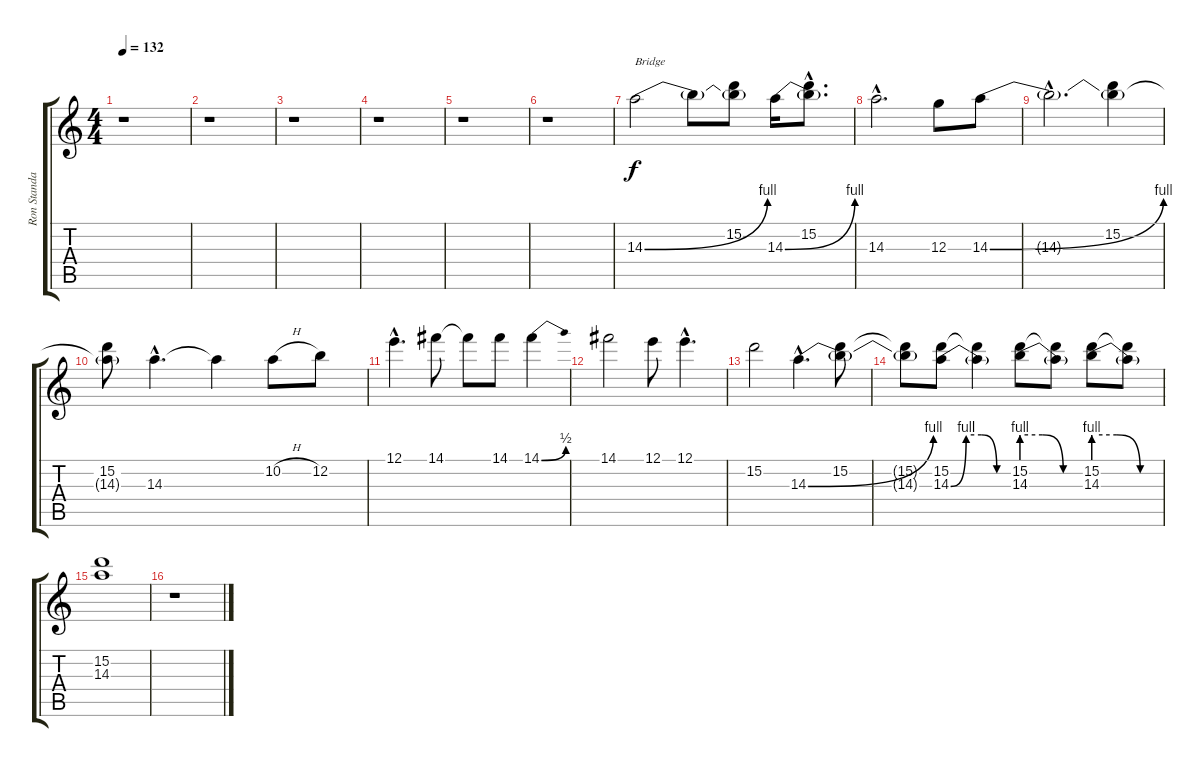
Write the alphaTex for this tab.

\track ("Ron Standard Tuning" "Ron Standa") {instrument distortionguitar}
\staff {score tabs}
\tuning (E4 B3 G3 D3 A2 E2) {hide}
\ts (4 4)
\tempo 132
\clef g2
\ks c
r.1{dy f} |
r.1 |
r.1 |
r.1 |
r.1 |
r.1 |
14.3{be (bend 0 0 60 4)}.2{txt "Bridge"} 14.3{t}.8 (15.2 14.3{t}).8 14.3{be (bend 0 0 60 4)}.16 (15.2{hac} 14.3{hac t}).8{d} |
14.3{hac}.2{d} 12.3.8 14.3{be (bend 0 0 60 4)}.8 |
14.3{hac t}.2{d} (15.2 14.3{t}).4 |
(15.2 14.3{t}).8 14.3{hac}.4{d} 14.3{t}.4 10.2{h}.8 12.2.8 |
12.1{hac}.4{d} 14.1.8 14.1{t}.8 14.1.8 14.1{be (bend 0 0 60 2)}.4 |
14.1.2 12.1.8 12.1{hac}.4{d} |
15.2.2 14.3{be (bend 0 0 60 4) hac}.4{d} (15.2 14.3{t}).8 |
(15.2{t} 14.3{t}).8 (15.2 14.3{be (custom 0 0 15 4 30 4 45 0 60 0)}).8 (15.2{t} 14.3{t}).4 (15.2 14.3{be (custom 0 4 20 4 40 0 60 0)}).8 (15.2{t} 14.3{t}).8 (15.2 14.3{be (custom 0 4 20 4 40 0 60 0)}).8 (15.2{t} 14.3{t}).8 |
(15.2 14.3).1 |
r.1
